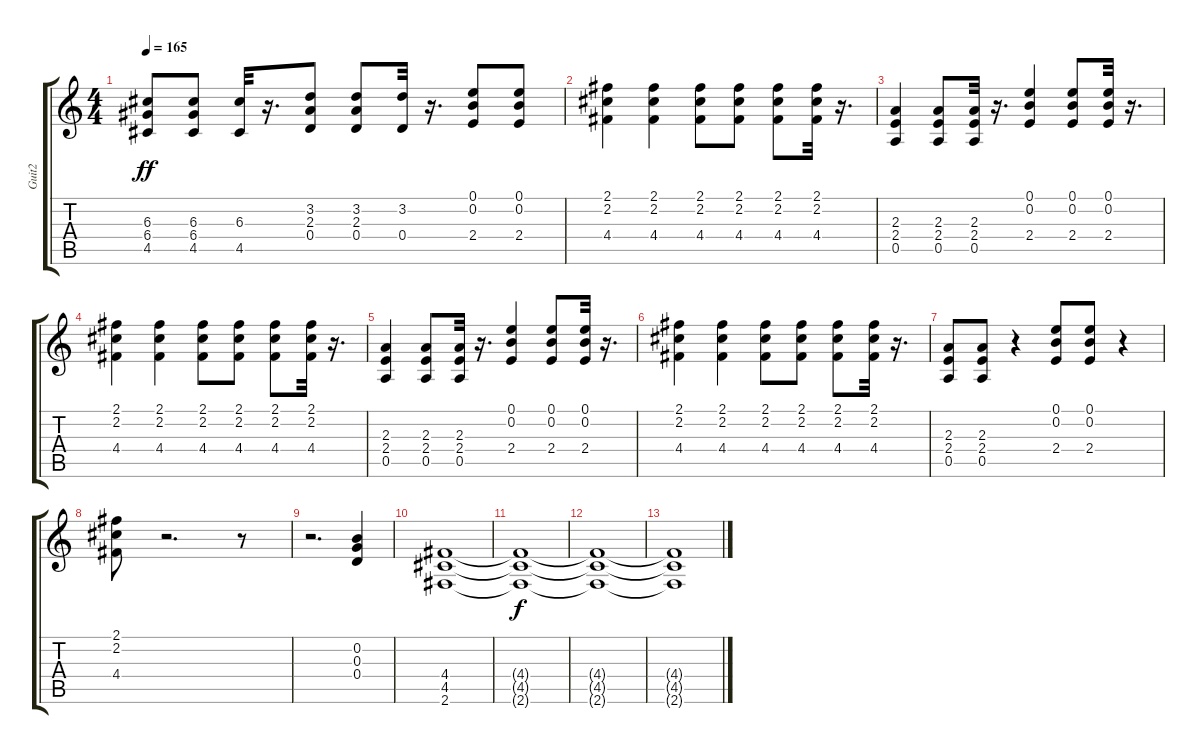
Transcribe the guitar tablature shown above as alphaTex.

\track ("Guit2" "Guit2") {instrument distortionguitar}
\staff {score tabs}
\tuning (E4 B3 G3 D3 A2 E2) {hide}
\ts (4 4)
\tempo 165
\clef g2
\ks c
(6.3 6.4 4.5).8{dy ff} (6.3 6.4 4.5).8 (6.3 4.5).32 r.16{d} (3.2 2.3 0.4).8 (3.2 2.3 0.4).8 (3.2 0.4).32 r.16{d} (0.1 0.2 2.4).8 (0.1 0.2 2.4).8 |
(2.1 2.2 4.4).4 (2.1 2.2 4.4).4 (2.1 2.2 4.4).8 (2.1 2.2 4.4).8 (2.1 2.2 4.4).8 (2.1 2.2 4.4).32 r.16{d} |
(2.3 2.4 0.5).4 (2.3 2.4 0.5).8 (2.3 2.4 0.5).32 r.16{d} (0.1 0.2 2.4).4 (0.1 0.2 2.4).8 (0.1 0.2 2.4).32 r.16{d} |
(2.1 2.2 4.4).4 (2.1 2.2 4.4).4 (2.1 2.2 4.4).8 (2.1 2.2 4.4).8 (2.1 2.2 4.4).8 (2.1 2.2 4.4).32 r.16{d} |
(2.3 2.4 0.5).4 (2.3 2.4 0.5).8 (2.3 2.4 0.5).32 r.16{d} (0.1 0.2 2.4).4 (0.1 0.2 2.4).8 (0.1 0.2 2.4).32 r.16{d} |
(2.1 2.2 4.4).4 (2.1 2.2 4.4).4 (2.1 2.2 4.4).8 (2.1 2.2 4.4).8 (2.1 2.2 4.4).8 (2.1 2.2 4.4).32 r.16{d} |
(2.3 2.4 0.5).8 (2.3 2.4 0.5).8 r.4 (0.1 0.2 2.4).8 (0.1 0.2 2.4).8 r.4 |
(2.1 2.2 4.4).8 r.2{d} r.8 |
r.2{d} (0.2 0.3 0.4).4 |
(4.4 4.5 2.6).1 |
(4.4{t} 4.5{t} 2.6{t}).1{dy f} |
(4.4{t} 4.5{t} 2.6{t}).1 |
(4.4{t} 4.5{t} 2.6{t}).1
